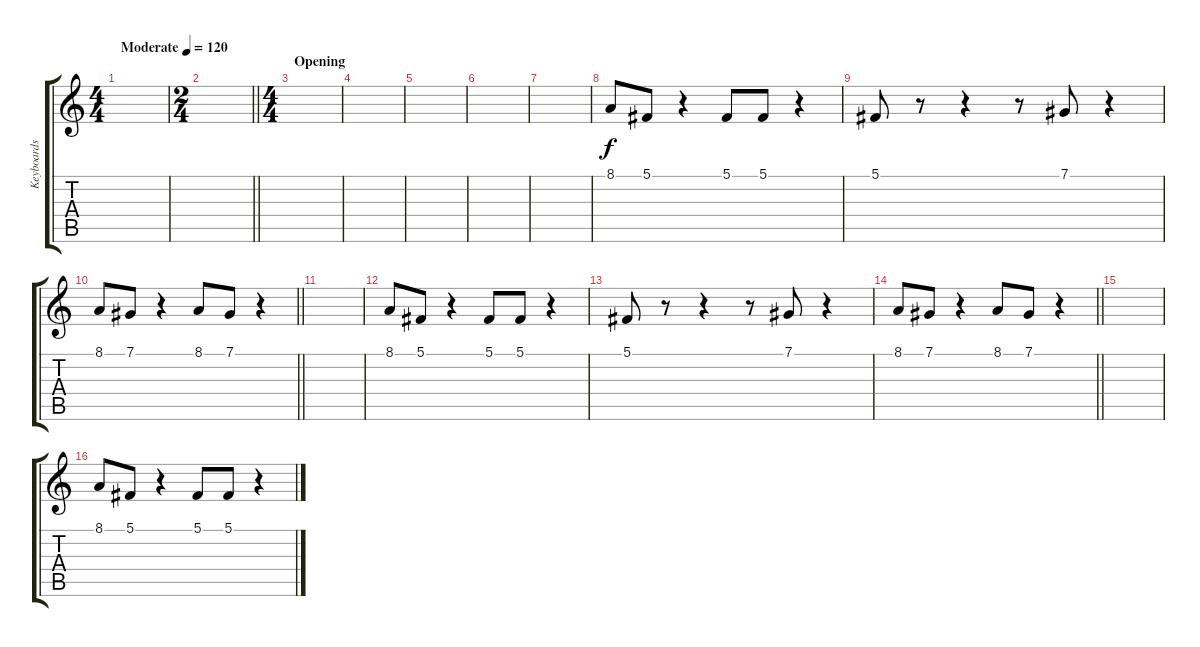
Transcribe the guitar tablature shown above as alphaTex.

\track ("Keyboards I" "Keyboards ") {instrument lead5charang}
\staff {score tabs}
\tuning (Db4 Ab3 E3 B2 Gb2 B1) {hide}
\ts (4 4)
\tempo (120 "Moderate")
\clef g2
\ks c
|
\ts (2 4)
\barLineRight lightlight
|
\ts (4 4)
\section ("" "Opening")
|
|
|
|
|
8.1.8 5.1.8 r.4 5.1.8 5.1.8 r.4 |
5.1.8 r.8 r.4 r.8 7.1.8 r.4 |
\barLineRight lightlight
8.1.8 7.1.8 r.4 8.1.8 7.1.8 r.4 |
\section ("" "")
|
8.1.8 5.1.8 r.4 5.1.8 5.1.8 r.4 |
5.1.8 r.8 r.4 r.8 7.1.8 r.4 |
\barLineRight lightlight
8.1.8 7.1.8 r.4 8.1.8 7.1.8 r.4 |
|
8.1.8 5.1.8 r.4 5.1.8 5.1.8 r.4
